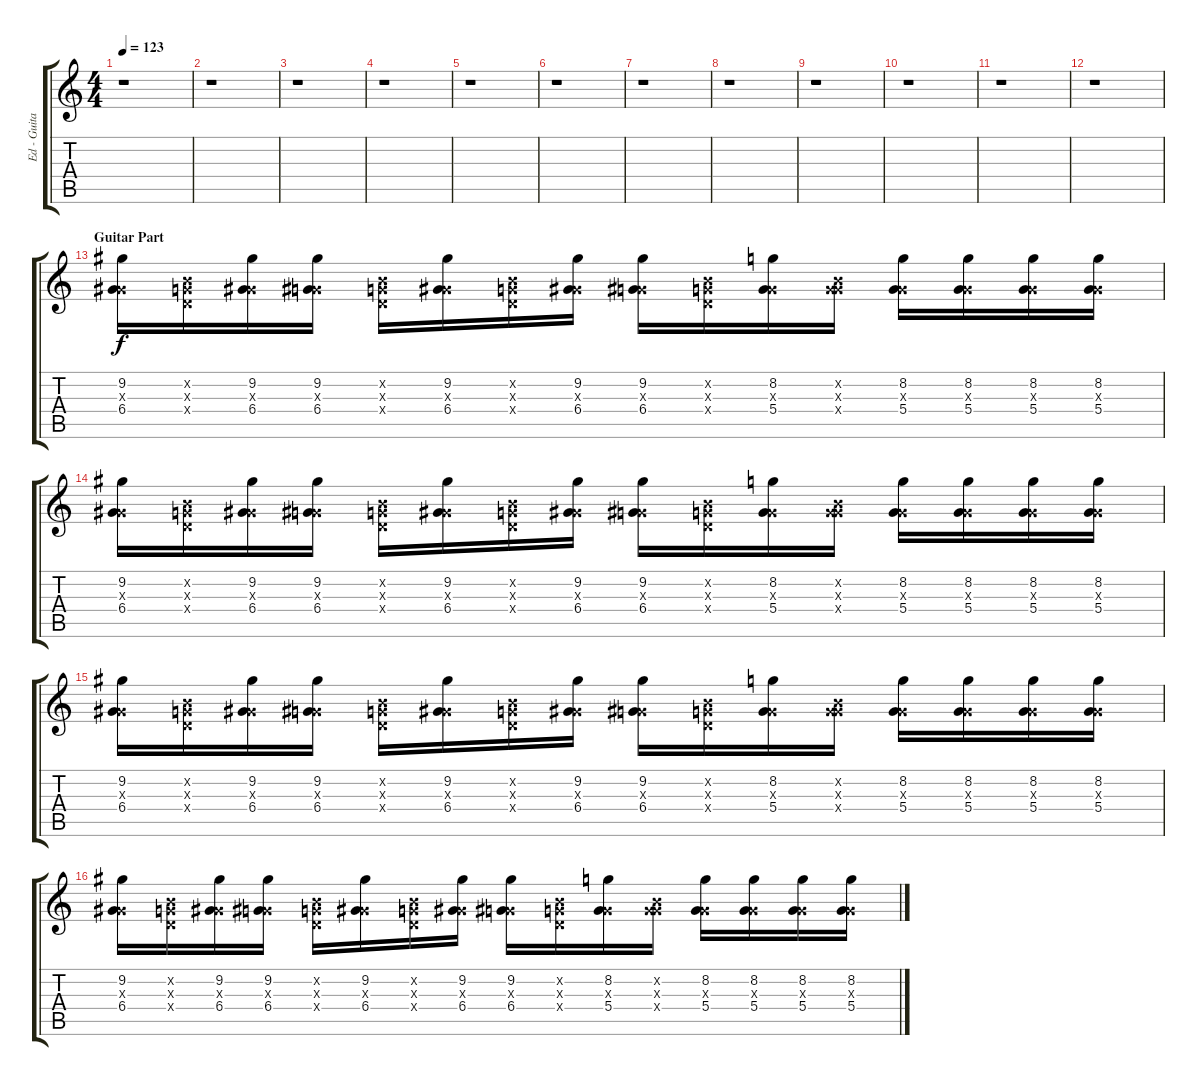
\track ("Ed - Guitar" "Ed - Guita") {instrument overdrivenguitar}
\staff {score tabs}
\tuning (E4 B3 G3 D3 A2 E2) {hide}
\ts (4 4)
\tempo 123
\clef g2
\ks c
r.1{dy f} |
r.1 |
r.1 |
r.1 |
r.1 |
r.1 |
r.1 |
r.1 |
r.1 |
r.1 |
r.1 |
r.1 |
\section ("" "Guitar Part")
(9.2 0.3{x} 6.4).16 (0.2{x} 0.3{x} 0.4{x}).16 (9.2 0.3{x} 6.4).16 (9.2 0.3{x} 6.4).16 (0.2{x} 0.3{x} 0.4{x}).16 (9.2 0.3{x} 6.4).16 (0.2{x} 0.3{x} 0.4{x}).16 (9.2 0.3{x} 6.4).16 (9.2 0.3{x} 6.4).16 (0.2{x} 0.3{x} 0.4{x}).16 (8.2 0.3{x} 5.4).16 (0.2{x} 0.3{x} 5.4{x}).16 (8.2 0.3{x} 5.4).16 (8.2 0.3{x} 5.4).16 (8.2 0.3{x} 5.4).16 (8.2 0.3{x} 5.4).16 |
(9.2 0.3{x} 6.4).16 (0.2{x} 0.3{x} 0.4{x}).16 (9.2 0.3{x} 6.4).16 (9.2 0.3{x} 6.4).16 (0.2{x} 0.3{x} 0.4{x}).16 (9.2 0.3{x} 6.4).16 (0.2{x} 0.3{x} 0.4{x}).16 (9.2 0.3{x} 6.4).16 (9.2 0.3{x} 6.4).16 (0.2{x} 0.3{x} 0.4{x}).16 (8.2 0.3{x} 5.4).16 (0.2{x} 0.3{x} 5.4{x}).16 (8.2 0.3{x} 5.4).16 (8.2 0.3{x} 5.4).16 (8.2 0.3{x} 5.4).16 (8.2 0.3{x} 5.4).16 |
(9.2 0.3{x} 6.4).16 (0.2{x} 0.3{x} 0.4{x}).16 (9.2 0.3{x} 6.4).16 (9.2 0.3{x} 6.4).16 (0.2{x} 0.3{x} 0.4{x}).16 (9.2 0.3{x} 6.4).16 (0.2{x} 0.3{x} 0.4{x}).16 (9.2 0.3{x} 6.4).16 (9.2 0.3{x} 6.4).16 (0.2{x} 0.3{x} 0.4{x}).16 (8.2 0.3{x} 5.4).16 (0.2{x} 0.3{x} 5.4{x}).16 (8.2 0.3{x} 5.4).16 (8.2 0.3{x} 5.4).16 (8.2 0.3{x} 5.4).16 (8.2 0.3{x} 5.4).16 |
(9.2 0.3{x} 6.4).16 (0.2{x} 0.3{x} 0.4{x}).16 (9.2 0.3{x} 6.4).16 (9.2 0.3{x} 6.4).16 (0.2{x} 0.3{x} 0.4{x}).16 (9.2 0.3{x} 6.4).16 (0.2{x} 0.3{x} 0.4{x}).16 (9.2 0.3{x} 6.4).16 (9.2 0.3{x} 6.4).16 (0.2{x} 0.3{x} 0.4{x}).16 (8.2 0.3{x} 5.4).16 (0.2{x} 0.3{x} 5.4{x}).16 (8.2 0.3{x} 5.4).16 (8.2 0.3{x} 5.4).16 (8.2 0.3{x} 5.4).16 (8.2 0.3{x} 5.4).16
